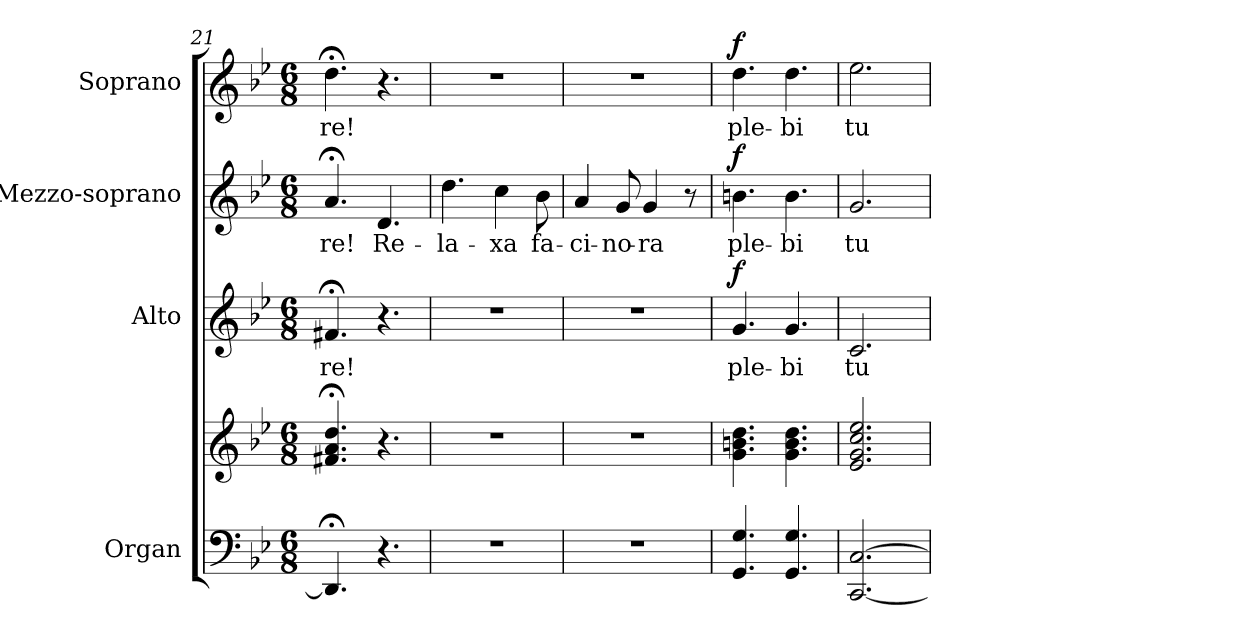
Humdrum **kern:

**kern	**kern	**kern	**text	**dynam	**kern	**text	**dynam	**kern	**text	**dynam
*part4	*part4	*part3	*part3	*part3	*part2	*part2	*part2	*part1	*part1	*part1
*staff5	*staff4	*staff3	*staff3	*staff3	*staff2	*staff2	*staff2	*staff1	*staff1	*staff1
*I"Organ	*	*I"Alto	*	*	*I"Mezzo-soprano	*	*	*I"Soprano	*	*
*I'Org.	*	*I'A.	*	*	*I'M-S.	*	*	*I'S.	*	*
*clefF4	*clefG2	*clefG2	*	*	*clefG2	*	*	*clefG2	*	*
*k[b-e-]	*k[b-e-]	*k[b-e-]	*	*	*k[b-e-]	*	*	*k[b-e-]	*	*
*B-:	*B-:	*B-:	*	*	*B-:	*	*	*B-:	*	*
*M6/8	*M6/8	*M6/8	*	*	*M6/8	*	*	*M6/8	*	*
=21	=21	=21	=21	=21	=21	=21	=21	=21	=21	=21
!	!	!	!LO:LY:b:color=#000000	!	!	!	!	!	!	!
!	!	!	!	!	!	!LO:LY:b:color=#000000	!	!	!	!
!	!	!	!	!	!	!	!	!	!LO:LY:b:color=#000000	!
4.DD;i/]	4.f#Xi/; 4.ai; 4.ddi;	4.f#X;i/	-re!	.	4.a;i/	-re!	.	4.dd;i\	-re!	.
!	!	!	!	!	!	!LO:LY:b:color=#000000	!	!	!	!
4.r	4.r	4.r	.	.	4.di/	Re-	.	4.r	.	.
=22	=22	=22	=22	=22	=22	=22	=22	=22	=22	=22
!LO:N:vis=1	!LO:N:vis=1	!LO:N:vis=1	!	!	!	!	!	!	!	!
!	!	!	!	!	!	!LO:LY:b:color=#000000	!	!LO:N:vis=1	!	!
2.r	2.r	2.r	.	.	4.ddi\	-la-	.	2.r	.	.
!	!	!	!	!	!	!LO:LY:b:color=#000000	!	!	!	!
.	.	.	.	.	4cci\	-xa	.	.	.	.
!	!	!	!	!	!	!LO:LY:b:color=#000000	!	!	!	!
.	.	.	.	.	8b-i\	fa-	.	.	.	.
=23	=23	=23	=23	=23	=23	=23	=23	=23	=23	=23
!LO:N:vis=1	!LO:N:vis=1	!LO:N:vis=1	!	!	!	!	!	!	!	!
!	!	!	!	!	!	!LO:LY:b:color=#000000	!	!LO:N:vis=1	!	!
2.r	2.r	2.r	.	.	4ai/	-ci-	.	2.r	.	.
!	!	!	!	!	!	!LO:LY:b:color=#000000	!	!	!	!
.	.	.	.	.	8gi/	-no-	.	.	.	.
!	!	!	!	!	!	!LO:LY:b:color=#000000	!	!	!	!
.	.	.	.	.	4gi/	-ra	.	.	.	.
.	.	.	.	.	8r	.	.	.	.	.
=24	=24	=24	=24	=24	=24	=24	=24	=24	=24	=24
!	!	!	!LO:LY:b:color=#000000	!	!	!	!	!	!	!
!	!	!	!	!	!	!LO:LY:b:color=#000000	!	!	!	!
!	!	!	!	!	!	!	!	!	!LO:LY:b:color=#000000	!
4.GGi/ 4.Gi	4.gi\ 4.bni 4.ddi	4.gi/	ple-	f	4.bni\	ple-	f	4.ddi\	ple-	f
!	!	!	!LO:LY:b:color=#000000	!	!	!	!	!	!	!
!	!	!	!	!	!	!LO:LY:b:color=#000000	!	!	!	!
!	!	!	!	!	!	!	!	!	!LO:LY:b:color=#000000	!
4.GGi/ 4.Gi	4.gi\ 4.bi 4.ddi	4.gi/	-bi	.	4.bi\	-bi	.	4.ddi\	-bi	.
=25	=25	=25	=25	=25	=25	=25	=25	=25	=25	=25
!	!	!	!LO:LY:b:color=#000000	!	!	!	!	!	!	!
!	!	!	!	!	!	!LO:LY:b:color=#000000	!	!	!	!
!	!	!	!	!	!	!	!	!	!LO:LY:b:color=#000000	!
[2.CCi/ [2.Ci	2.e-i/ 2.gi 2.cci 2.ee-i	2.ci/	tu-	.	2.gi/	tu-	.	2.ee-i\	tu-	.
=	=	=	=	=	=	=	=	=	=	=
*-	*-	*-	*-	*-	*-	*-	*-	*-	*-	*-
